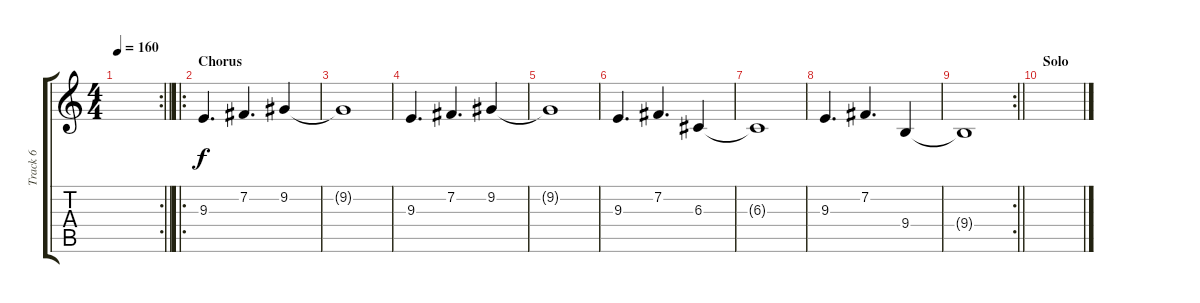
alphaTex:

\track ("Track 6" "Track 6") {instrument choiraahs}
\staff {score tabs}
\tuning (E4 B3 G3 D3 A2 E2) {hide}
\rc 2
\ts (4 4)
\tempo 160
\clef g2
\barLineRight lightlight
\ks c
|
\ro
\section ("" "Chorus")
9.3.4{d} 7.2.4{d} 9.2.4 |
9.2{t}.1 |
9.3.4{d} 7.2.4{d} 9.2.4 |
9.2{t}.1 |
9.3.4{d} 7.2.4{d} 6.3.4 |
6.3{t}.1 |
9.3.4{d} 7.2.4{d} 9.4.4 |
\rc 2
\barLineRight lightlight
9.4{t}.1 |
\section ("" "Solo")
